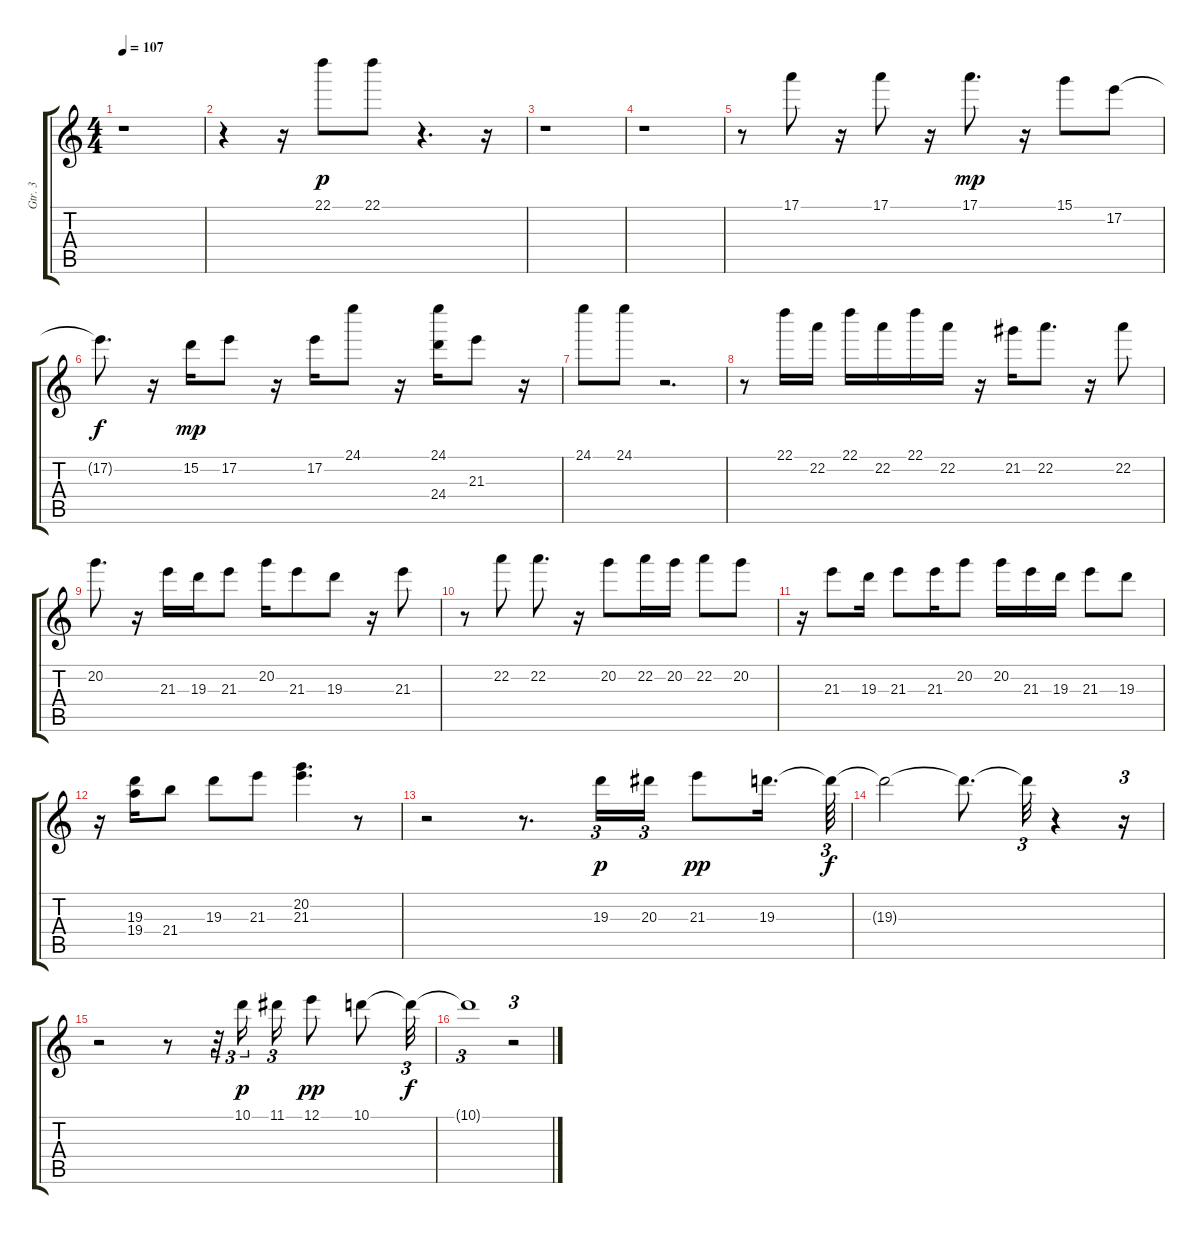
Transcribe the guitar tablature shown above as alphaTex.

\track ("Gtr. 3" "Gtr. 3") {instrument electricguitarjazz}
\staff {score tabs}
\tuning (E4 B3 G3 D3 A2 E2) {hide}
\ts (4 4)
\tempo 107
\clef g2
\ks c
r.1{dy p} |
r.4 r.16 22.1.8 22.1.8 r.4{d} r.16 |
r.1 |
r.1 |
r.8 17.1.8 r.16 17.1.8 r.16 17.1.8{d dy mp} r.16 15.1.8 17.2.8 |
17.2{t}.8{d dy f} r.16 15.2.16{dy mp} 17.2.8 r.16 17.2.16 24.1.8 r.16 (24.1 24.4).16 21.3.8 r.16 |
24.1.8 24.1.8 r.2{d} |
r.8 22.1.16 22.2.16 22.1.16 22.2.16 22.1.16 22.2.16 r.16 21.2.16 22.2.8{d} r.16 22.2.8 |
20.2.8{d} r.16 21.3.16 19.3.16 21.3.8 20.2.16 21.3.8 19.3.8 r.16 21.3.8 |
r.8 22.2.8 22.2.8{d} r.16 20.2.8 22.2.16 20.2.16 22.2.8 20.2.8 |
r.16 21.3.8 19.3.16 21.3.8 21.3.16 20.2.8 20.2.16 21.3.16 19.3.16 21.3.8 19.3.8 |
r.16 (19.3 19.4).16 21.4.8 19.3.8 21.3.8 (20.2 21.3).4{d} r.8 |
r.2 r.8{d} 19.3.16{tu (3 2) dy p} 20.3.16{tu (3 2)} 21.3.8{dy pp} 19.3.16{d} 19.3{t}.64{tu (3 2) dy f} |
19.3{t}.2 19.3{t}.8{d} 19.3{t}.32{tu (3 2)} r.4 r.16{tu (3 2)} |
r.2 r.8 r.32{tu (3 2)} 10.1.16{tu (3 2) dy p beam splitsecondary} 11.1.16{tu (3 2)} 12.1.8{dy pp} 10.1.8 10.1{t}.32{tu (3 2) dy f} |
10.1{t}.1{tu (3 2)} r.2{tu (3 2)}
